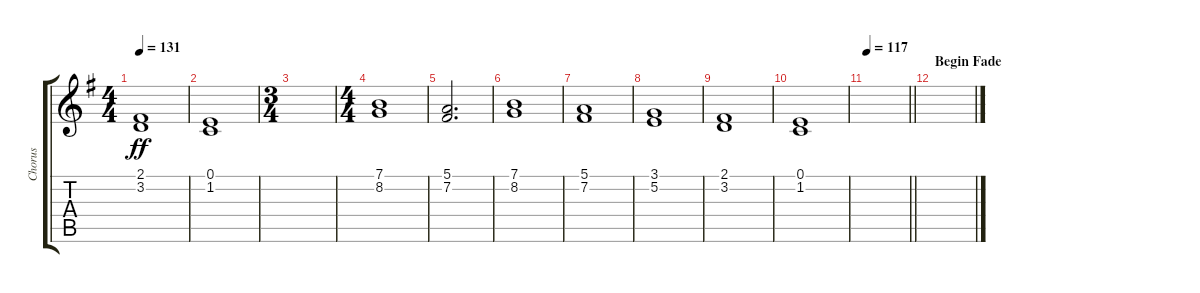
\track ("Chorus" "Chorus") {instrument lead4chiff}
\staff {score tabs}
\tuning (E4 B3 G3 D3 A2 E2) {hide}
\ts (4 4)
\tempo 131
\clef g2
\ks g
(2.1 3.2).1{dy ff} |
(0.1 1.2).1 |
\ts (3 4)
|
\ts (4 4)
(7.1 8.2).1 |
(5.1 7.2).2{d} |
(7.1 8.2).1 |
(5.1 7.2).1 |
(3.1 5.2).1 |
(2.1 3.2).1 |
(0.1 1.2).1 |
\tempo 117
\barLineRight lightlight
|
\section ("" "Begin Fade")
